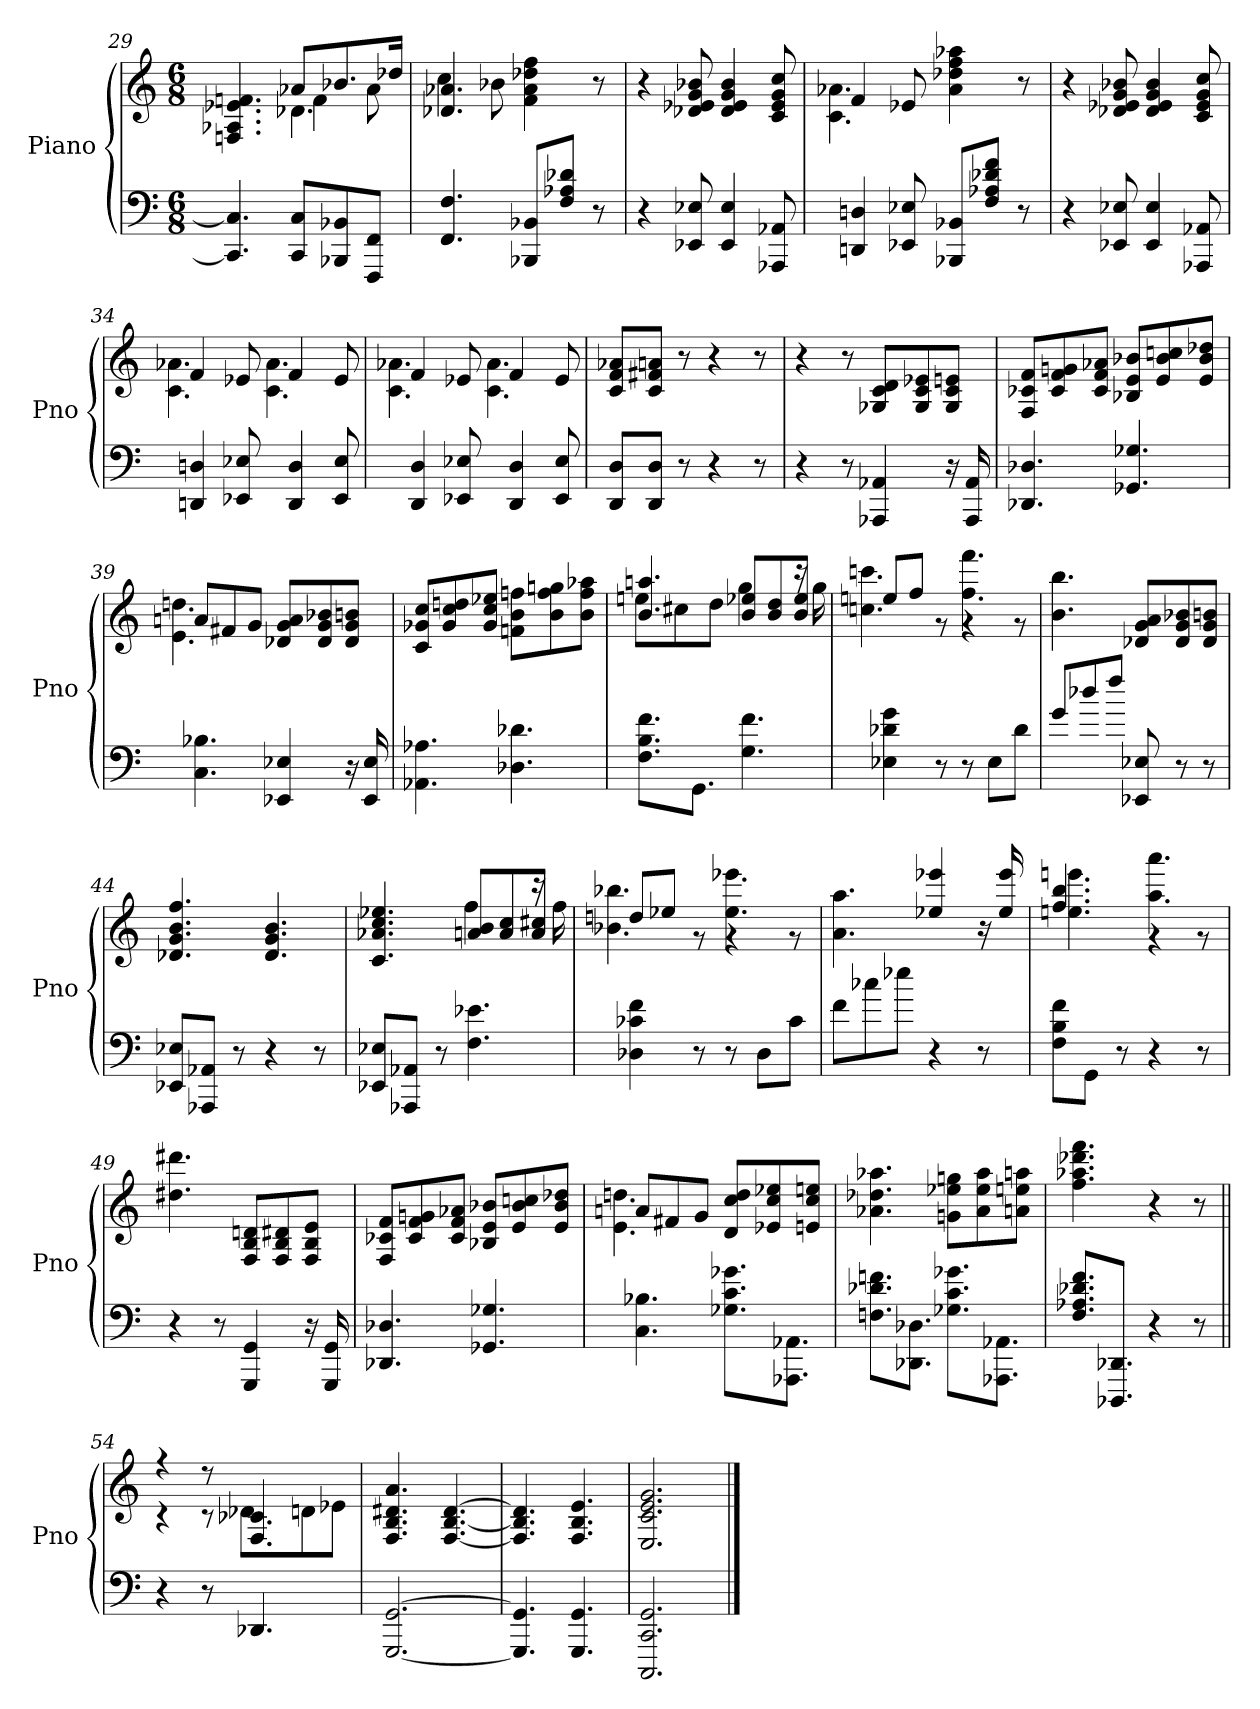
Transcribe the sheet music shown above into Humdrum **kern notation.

**kern	**kern
*part1	*part1
*staff2	*staff1
*I"Piano	*
*I'Pno	*
*clefF4	*clefG2
*k[]	*k[]
*C:	*C:
*M6/8	*M6/8
=29	=29
*	*^
*	*	*^
4.CC] 4.C]	4.ryy	4.ryy	4.Fn 4.A-X 4.e-X 4.fn
8CC 8CL	4.d-X\	4f	8a-XL
8BBB-X 8BB-X	.	.	8.b-X
8FFF 8FFJ	.	8a-	.
.	.	.	16dd-XJk
*	*	*v	*v
=30	=30	=30
4.FF 4.F	4.d-X 4.a-X	4cc
.	.	8b-X
8BBB-X 8BB-XL	4.ryy	4f 4a- 4dd-X 4ff
8F 8A-X 8d-XJ	.	.
8r	.	8r
*	*v	*v
=31	=31
4r	4r
8EE-X 8E-X	8d-X 8e-X 8g 8b-X
4EE- 4E-	4d- 4e- 4g 4b-
8AAA-X 8AA-X	8c 8e- 8g 8cc
=32	=32
*	*^
4DDn 4Dn	4f	4.c 4.a-X
8EE-X 8E-X	8e-X	.
8BBB-X/ 8BB-X/L	4.ryy	4a- 4dd-X 4ff 4aa-X
8F 8A-X 8d-X 8fJ	.	.
8r	.	8r
*	*v	*v
=33	=33
4r	4r
8EE-X 8E-X	8d-X 8e-X 8g 8b-X
4EE- 4E-	4d- 4e- 4g 4b-
8AAA-X 8AA-X	8c 8e- 8g 8cc
=34	=34
*	*^
4DDn 4Dn	4f	4.c 4.a-X
8EE-X 8E-X	8e-X	.
4DD 4D	4f	4.c 4.a-
8EE- 8E-	8e-	.
=35	=35	=35
4DD 4D	4f	4.c 4.a-X
8EE-X 8E-X	8e-X	.
4DD 4D	4f	4.c 4.a-
8EE- 8E-	8e-	.
*	*v	*v
=36	=36
8DD 8DL	8c 8f 8a-XL
8DD 8DJ	8c 8f#X 8anJ
8r	8r
4r	4r
8r	8r
=37	=37
4r	4r
8r	8r
4AAA-X 4AA-X	8G-X 8c 8dL
.	8G- 8c 8e-X
16r	8G- 8c 8enJ
16AAA- 16AA-	.
=38	=38
4.DD-X 4.D-X	8F 8c-X 8fL
.	8c- 8f 8gn
.	8c- 8f 8a-XJ
4.GG-X 4.G-X	8B-X 8e 8b-XL
.	8e 8b- 8ccn
.	8e 8b- 8dd-XJ
=39	=39
*	*^
4.C 4.B-X	8anL	4.e 4.ddn
.	8f#X	.
.	8gJ	.
4EE-X 4E-X	4.ryy	8d-X 8g 8aL
.	.	8d- 8g 8b-X
16r	.	8d- 8g 8bnJ
16EE- 16E-	.	.
*	*v	*v
=40	=40
4.AA-X 4.A-X	8c 8g-X 8ccL
.	8g- 8cc 8ddn
.	8g- 8cc 8ee-XJ
4.D-X 4.d-X	8fn 8b 8ffnL
.	8b 8ff 8ggn
.	8b 8ff 8aa-XJ
=41	=41
*	*^
8.F 8.B 8.fL	4.b 4.aan	8eenL
.	.	8cc#X
8.GGJ	.	.
.	.	8ddJ
4.G 4.f	8b 8ee-XL	4gg
.	8b 8dd	.
.	8b 8ee-J	16rccc
.	.	16gg
=42	=42	=42
4E-X 4d-X 4g	8eenL	4.ccn 4.cccn
.	8ffJ	.
8r	8rg	.
8r	4rg	4.ff 4.fff
8E-L	.	.
8d-J	8rg	.
*	*v	*v
=43	=43
8g/L	4.b 4.bb
8dd-X	.
8ff\J	.
8EE-X 8E-X	8d-X 8g 8aL
8r	8d- 8g 8b-X
8r	8d- 8g 8bnJ
=44	=44
8EE-X 8E-XL	4.d-X 4.g 4.b 4.ff
8AAA-X 8AA-XJ	.
8r	.
4r	4.d- 4.g 4.b
8r	.
=45	=45
*	*^
8EE-X 8E-XL	4.ryy	4.c 4.a-X 4.cc 4.ee-X
8AAA-X 8AA-XJ	.	.
8r	.	.
4.F 4.e-X	8an 8bL	4ff
.	8a 8cc	.
.	8a 8cc#XJ	16rccc
.	.	16ff
=46	=46	=46
4D-X 4c-X 4f	8ddnL	4.b-X 4.bb-X
.	8ee-XJ	.
8r	8rg	.
8r	4rg	4.ee- 4.eee-X
8D-L	.	.
8c-J	8rg	.
*	*v	*v
=47	=47
8fL	4.a 4.aa
8cc-X	.
8ee-XJ	.
4r	4ee-X/ 4eee-X/
8r	16r
.	16ee-/ 16eee-/
=48	=48
*	*^
8F 8B 8fL	4.ff 4.bb	4.een 4.eeen
8GGJ	.	.
8r	.	.
4r	4rg	4.aa 4.aaa
8r	8rg	.
*	*v	*v
=49	=49
4r	4.dd#X 4.ddd#X
8r	.
4GGG 4GG	8F 8B 8dnL
.	8F 8B 8d#X
16r	8F 8B 8eJ
16GGG 16GG	.
=50	=50
4.DD-X 4.D-X	8F 8c-X 8fL
.	8c- 8f 8gn
.	8c- 8f 8a-XJ
4.GG-X 4.G-X	8B-X 8e 8b-XL
.	8e 8b- 8ccn
.	8e 8b- 8dd-XJ
=51	=51
*	*^
4.C 4.B-X	8anL	4.e 4.ddn
.	8f#X	.
.	8gJ	.
8.G-X 8.c 8.g-XL	4.ryy	8d 8cc 8ddL
.	.	8e-X 8cc 8ee-X
8.AAA-X 8.AA-XJ	.	.
.	.	8en 8cc 8eenJ
*	*v	*v
=52	=52
8.Fn 8.d-X 8.fnL	4.a-X 4.dd-X 4.aa-X
8.DD-X 8.D-XJ	.
8.G-X 8.c 8.g-XL	8gn 8ee-X 8ggnL
.	8a- 8ee- 8aa-
8.AAA-X 8.AA-XJ	.
.	8an 8een 8aanJ
=53	=53
8.F 8.A-X 8.d-X 8.fL	4.ff 4.aa-X 4.ddd-X 4.fff
8.DDD-X 8.DD-XJ	.
4r	4r
8r	8r
=54||	=54||
*	*^
4r	4r	4r
8r	8r	8r
4.DD-X	4.F 4.c-X	8d-XL
.	.	8dn
.	.	8e-XJ
*	*v	*v
=55	=55
[2.GGG [2.GG	4.F 4.B 4.d#X 4.a
.	[4.F [4.B [4.d#
=56	=56
4.GGG] 4.GG]	4.F] 4.B] 4.d#]
4.GGG 4.GG	4.F 4.B 4.e
=57	=57
2.CCC 2.CC 2.GG	2.E 2.c 2.e 2.g
==	==
*-	*-
